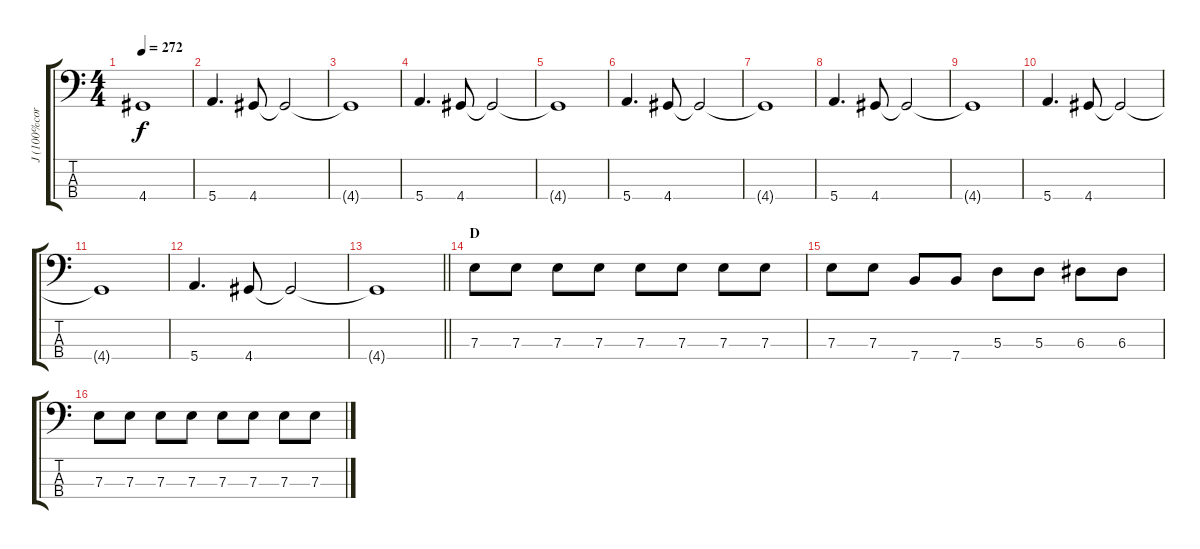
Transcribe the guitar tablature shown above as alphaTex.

\track ("J (100%correct)" "J (100%cor") {instrument electricbasspick}
\staff {score tabs}
\tuning (G2 D2 A1 E1) {hide}
\ts (4 4)
\tempo 272
\clef f4
\ks c
4.4{t}.1{dy f} |
5.4.4{d} 4.4.8 4.4{t}.2 |
4.4{t}.1 |
5.4.4{d} 4.4.8 4.4{t}.2 |
4.4{t}.1 |
5.4.4{d} 4.4.8 4.4{t}.2 |
4.4{t}.1 |
5.4.4{d} 4.4.8 4.4{t}.2 |
4.4{t}.1 |
5.4.4{d} 4.4.8 4.4{t}.2 |
4.4{t}.1 |
5.4.4{d} 4.4.8 4.4{t}.2 |
\barLineRight lightlight
4.4{t}.1 |
\section ("" "D")
7.3.8 7.3.8 7.3.8 7.3.8 7.3.8 7.3.8 7.3.8 7.3.8 |
7.3.8 7.3.8 7.4.8 7.4.8 5.3.8 5.3.8 6.3.8 6.3.8 |
7.3.8 7.3.8 7.3.8 7.3.8 7.3.8 7.3.8 7.3.8 7.3.8
